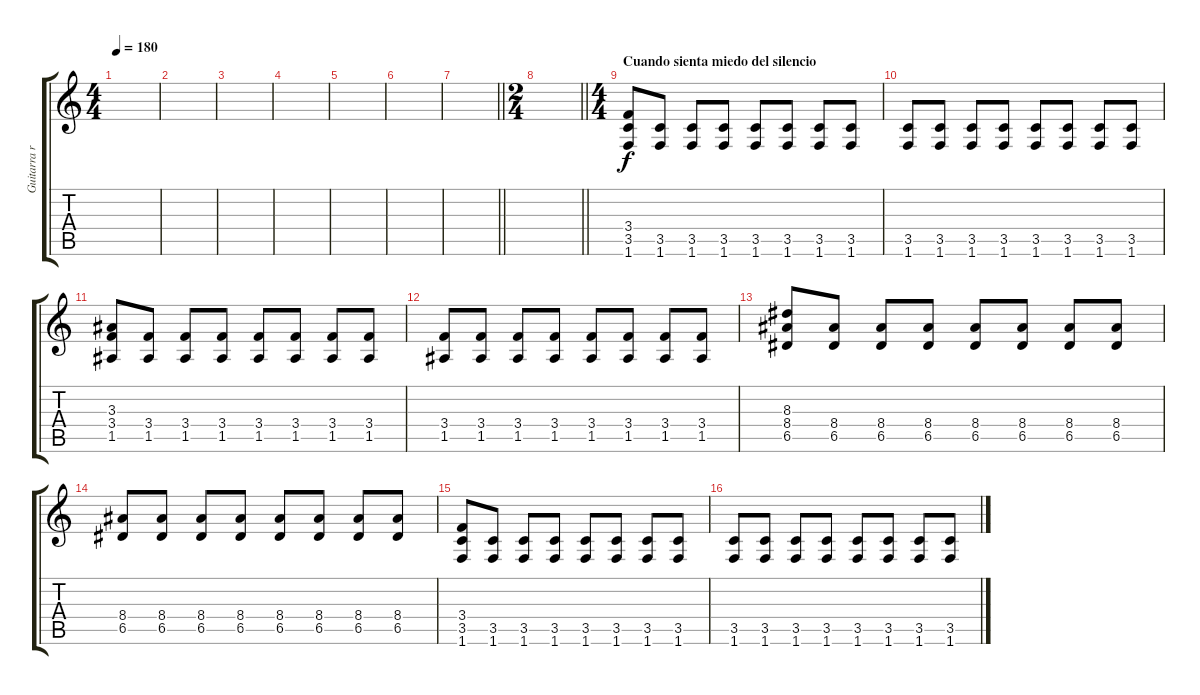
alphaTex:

\track ("Guitarra rítmica" "Guitarra r") {instrument distortionguitar}
\staff {score tabs}
\tuning (E4 B3 G3 D3 A2 E2) {hide}
\ts (4 4)
\tempo 180
\clef g2
\ks c
|
|
|
|
|
|
\barLineRight lightlight
|
\ts (2 4)
\barLineRight lightlight
|
\ts (4 4)
\section ("" "Cuando sienta miedo del silencio")
(3.4 3.5 1.6).8 (3.5 1.6).8 (3.5 1.6).8 (3.5 1.6).8 (3.5 1.6).8 (3.5 1.6).8 (3.5 1.6).8 (3.5 1.6).8 |
(3.5 1.6).8 (3.5 1.6).8 (3.5 1.6).8 (3.5 1.6).8 (3.5 1.6).8 (3.5 1.6).8 (3.5 1.6).8 (3.5 1.6).8 |
(3.3 3.4 1.5).8 (3.4 1.5).8 (3.4 1.5).8 (3.4 1.5).8 (3.4 1.5).8 (3.4 1.5).8 (3.4 1.5).8 (3.4 1.5).8 |
(3.4 1.5).8 (3.4 1.5).8 (3.4 1.5).8 (3.4 1.5).8 (3.4 1.5).8 (3.4 1.5).8 (3.4 1.5).8 (3.4 1.5).8 |
(8.3 8.4 6.5).8 (8.4 6.5).8 (8.4 6.5).8 (8.4 6.5).8 (8.4 6.5).8 (8.4 6.5).8 (8.4 6.5).8 (8.4 6.5).8 |
(8.4 6.5).8 (8.4 6.5).8 (8.4 6.5).8 (8.4 6.5).8 (8.4 6.5).8 (8.4 6.5).8 (8.4 6.5).8 (8.4 6.5).8 |
(3.4 3.5 1.6).8 (3.5 1.6).8 (3.5 1.6).8 (3.5 1.6).8 (3.5 1.6).8 (3.5 1.6).8 (3.5 1.6).8 (3.5 1.6).8 |
(3.5 1.6).8 (3.5 1.6).8 (3.5 1.6).8 (3.5 1.6).8 (3.5 1.6).8 (3.5 1.6).8 (3.5 1.6).8 (3.5 1.6).8
